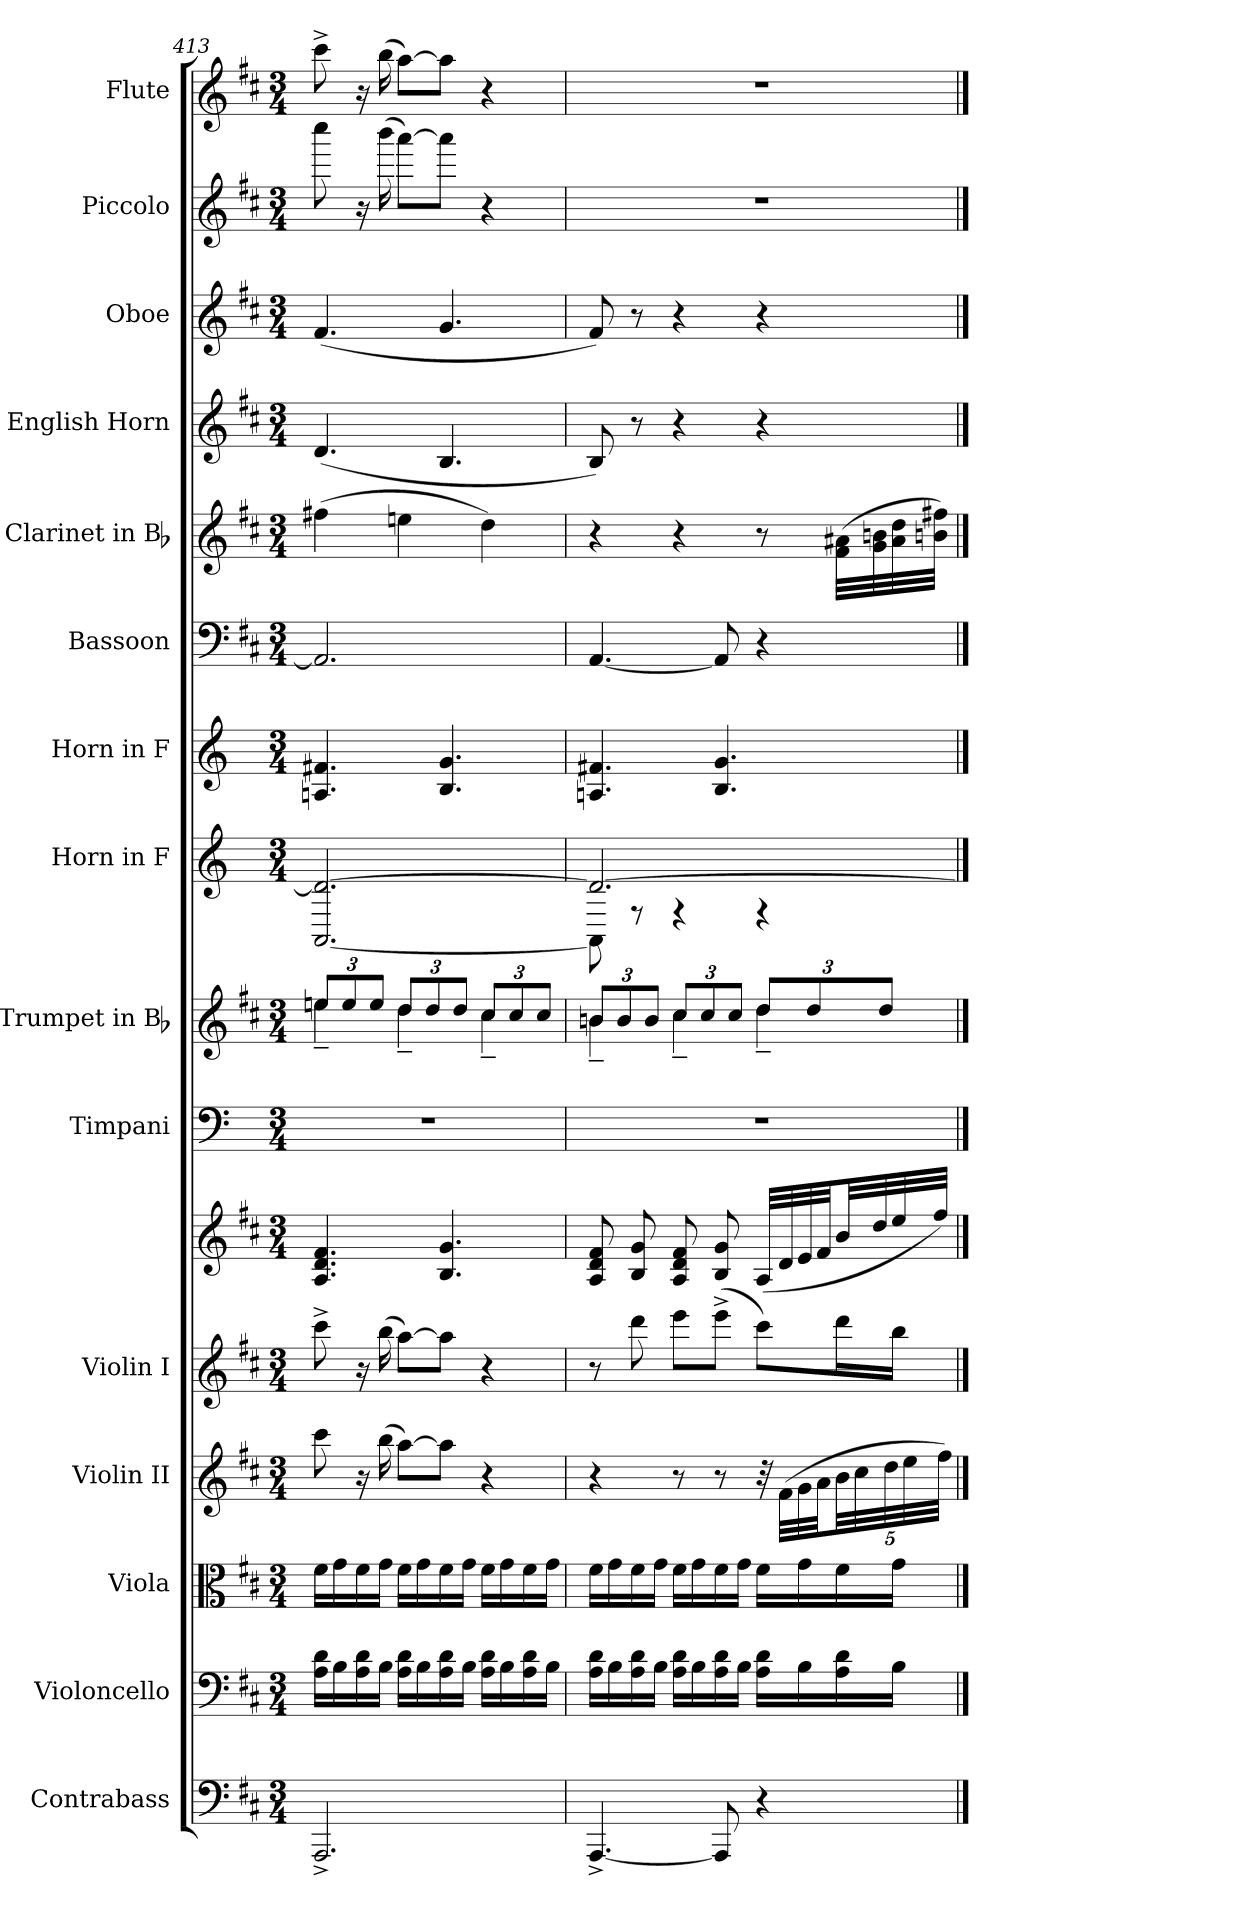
**kern	**kern	**kern	**kern	**kern	**kern	**kern	**kern	**kern	**kern	**kern	**kern	**kern	**kern	**kern	**kern
*part16	*part15	*part14	*part13	*part12	*part11	*part10	*part9	*part8	*part7	*part6	*part5	*part4	*part3	*part2	*part1
*staff16	*staff15	*staff14	*staff13	*staff12	*staff11	*staff10	*staff9	*staff8	*staff7	*staff6	*staff5	*staff4	*staff3	*staff2	*staff1
*I"Contrabass	*I"Violoncello	*I"Viola	*I"Violin II	*I"Violin I	*	*I"Timpani	*I"Trumpet in Bb	*I"Horn in F	*I"Horn in F	*I"Bassoon	*I"Clarinet in Bb	*I"English Horn	*I"Oboe	*I"Piccolo	*I"Flute
*I'Cb.	*I'Vc.	*I'Vla.	*I'Vln. II	*I'Vln. I	*	*I'Timp.	*I'Tpt.	*I'Hn.	*I'Hn.	*I'Bsn.	*I'Cl.	*I'Eng. Hn.	*I'Ob.	*I'Picc.	*I'Fl.
*clefF4	*clefF4	*clefC3	*clefG2	*clefG2	*clefG2	*clefF4	*clefG2	*clefG2	*clefG2	*clefF4	*clefG2	*clefG2	*clefG2	*clefG2	*clefG2
*k[f#c#]	*k[f#c#]	*k[f#c#]	*k[f#c#]	*k[f#c#]	*k[f#c#]	*	*k[f#c#]	*	*	*k[f#c#]	*k[f#c#]	*k[f#c#]	*k[f#c#]	*k[f#c#]	*k[f#c#]
*D:	*D:	*D:	*D:	*D:	*D:	*	*D:	*	*	*D:	*D:	*D:	*D:	*D:	*D:
*M3/4	*M3/4	*M3/4	*M3/4	*M3/4	*M3/4	*M3/4	*M3/4	*M3/4	*M3/4	*M3/4	*M3/4	*M3/4	*M3/4	*M3/4	*M3/4
=413	=413	=413	=413	=413	=413	=413	=413	=413	=413	=413	=413	=413	=413	=413	=413
*	*	*	*	*	*	*	*^	*	*	*	*	*	*	*	*
2.AAA^	16A 16dLL	16f#LL	8ccc#	8ccc#^	4.A 4.d 4.f#	2.r	12eenL	4ee~	[2.AA 2.d_	4.An 4.f#X	2.AA]	(4ff#X	(4.d	(4.f#	8cccc#	8ccc#^
.	16B	16g	.	.	.	.	.	.	.	.	.	.	.	.	.	.
.	.	.	.	.	.	.	12ee	.	.	.	.	.	.	.	.	.
.	16A 16d	16f#	16r	16r	.	.	.	.	.	.	.	.	.	.	16r	16r
.	.	.	.	.	.	.	12eeJ	.	.	.	.	.	.	.	.	.
.	16BJJ	16gJJ	(16bb	(16bb	.	.	.	.	.	.	.	.	.	.	(16bbb	(16bb
.	16A 16dLL	16f#LL	[8aaL)	[8aaL)	.	.	12ddL	4dd~	.	.	.	4een	.	.	[8aaaL)	[8aaL)
.	16B	16g	.	.	.	.	.	.	.	.	.	.	.	.	.	.
.	.	.	.	.	.	.	12dd	.	.	.	.	.	.	.	.	.
.	16A 16d	16f#	8aaJ]	8aaJ]	4.B 4.g	.	.	.	.	4.B 4.g	.	.	4.B	4.g	8aaaJ]	8aaJ]
.	.	.	.	.	.	.	12ddJ	.	.	.	.	.	.	.	.	.
.	16BJJ	16gJJ	.	.	.	.	.	.	.	.	.	.	.	.	.	.
.	16A 16dLL	16f#LL	4r	4r	.	.	12cc#L	4cc#~	.	.	.	4dd)	.	.	4r	4r
.	16B	16g	.	.	.	.	.	.	.	.	.	.	.	.	.	.
.	.	.	.	.	.	.	12cc#	.	.	.	.	.	.	.	.	.
.	16A 16d	16f#	.	.	.	.	.	.	.	.	.	.	.	.	.	.
.	.	.	.	.	.	.	12cc#J	.	.	.	.	.	.	.	.	.
.	16BJJ	16gJJ	.	.	.	.	.	.	.	.	.	.	.	.	.	.
=414	=414	=414	=414	=414	=414	=414	=414	=414	=414	=414	=414	=414	=414	=414	=414	=414
*	*	*	*	*	*	*	*	*	*^	*	*	*	*	*	*	*
[4.AAA^	16A 16dLL	16f#LL	4r	8r	8A 8d 8f#	2.r	12bL	4bn~	2.d_	8AA]	4.An 4.f#X	[4.AA	4r	8B)	8f#)	2.r	2.r
.	16B	16g	.	.	.	.	.	.	.	.	.	.	.	.	.	.	.
.	.	.	.	.	.	.	12b	.	.	.	.	.	.	.	.	.	.
.	16A 16d	16f#	.	8ddd	8B 8g	.	.	.	.	8r	.	.	.	8r	8r	.	.
.	.	.	.	.	.	.	12bJ	.	.	.	.	.	.	.	.	.	.
.	16BJJ	16gJJ	.	.	.	.	.	.	.	.	.	.	.	.	.	.	.
.	16A 16dLL	16f#LL	8r	8eeeL	8A 8d 8f#	.	12cc#L	4cc#~	.	4r	.	.	4r	4r	4r	.	.
.	16B	16g	.	.	.	.	.	.	.	.	.	.	.	.	.	.	.
.	.	.	.	.	.	.	12cc#	.	.	.	.	.	.	.	.	.	.
8AAA]	16A 16d	16f#	8r	(8eee^J	8B 8g	.	.	.	.	.	4.B 4.g	8AA]	.	.	.	.	.
.	.	.	.	.	.	.	12cc#J	.	.	.	.	.	.	.	.	.	.
.	16BJJ	16gJJ	.	.	.	.	.	.	.	.	.	.	.	.	.	.	.
4r	16A 16dLL	16f#LL	32r	8ccc#L)	(32ALLL	.	12ddL	4dd~	.	4r	.	4r	8r	4r	4r	.	.
.	.	.	(32f#LLL	.	32d	.	.	.	.	.	.	.	.	.	.	.	.
.	16B	16g	32g	.	32e	.	.	.	.	.	.	.	.	.	.	.	.
.	.	.	.	.	.	.	12dd	.	.	.	.	.	.	.	.	.	.
.	.	.	32aJJ	.	32f#JJ	.	.	.	.	.	.	.	.	.	.	.	.
.	16A 16d	16f#	40bLL	16dddL	32bLL	.	.	.	.	.	.	.	(32f# 32a#XLLL	.	.	.	.
.	.	.	40cc#	.	.	.	.	.	.	.	.	.	.	.	.	.	.
.	.	.	.	.	32dd	.	.	.	.	.	.	.	32g 32bn	.	.	.	.
.	.	.	.	.	.	.	12ddJ	.	.	.	.	.	.	.	.	.	.
.	.	.	40dd	.	.	.	.	.	.	.	.	.	.	.	.	.	.
.	16BJJ	16gJJ	.	16bbJJ	32ee	.	.	.	.	.	.	.	32a# 32dd	.	.	.	.
.	.	.	40ee	.	.	.	.	.	.	.	.	.	.	.	.	.	.
.	.	.	.	.	32ff#JJJ)	.	.	.	.	.	.	.	32bn 32ff#XJJJ)	.	.	.	.
.	.	.	40ff#JJJ)	.	.	.	.	.	.	.	.	.	.	.	.	.	.
*	*	*	*	*	*	*	*v	*v	*	*	*	*	*	*	*	*	*
*	*	*	*	*	*	*	*	*v	*v	*	*	*	*	*	*	*
==	==	==	==	==	==	==	==	==	==	==	==	==	==	==	==
*-	*-	*-	*-	*-	*-	*-	*-	*-	*-	*-	*-	*-	*-	*-	*-
